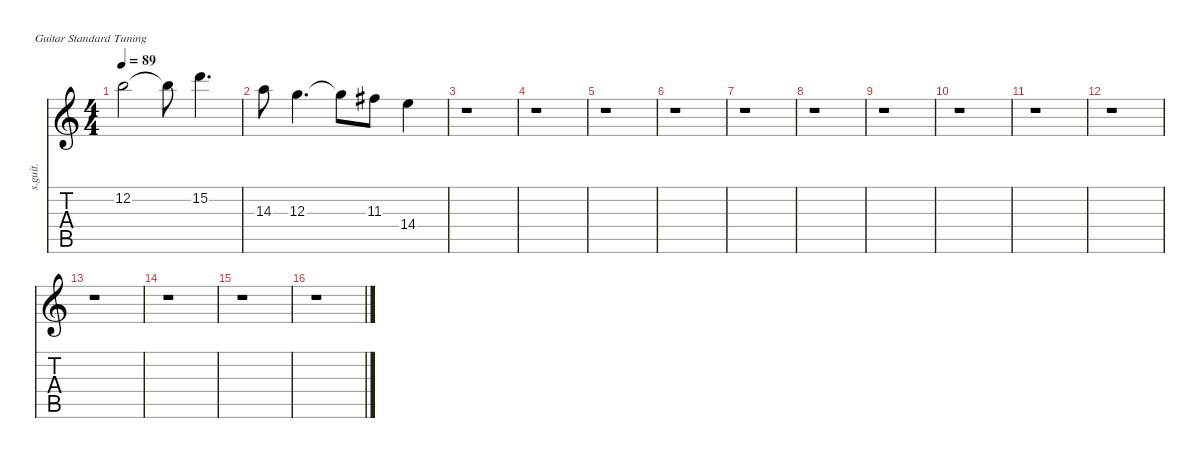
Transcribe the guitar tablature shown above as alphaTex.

\defaultSystemsLayout 4
\hideDynamics
\bracketExtendMode nobrackets
\track ("John Frusciante - Solo Overdub" "s.guit.") {instrument distortionguitar}
\staff {score tabs}
\tuning (E4 B3 G3 D3 A2 E2)
\ts (4 4)
\tempo 89
\clef g2
\ks c
12.2.2{lyrics (0 "") lyrics (1 "") lyrics (2 "") lyrics (3 "") lyrics (4 "") dy f} 12.2{t}.8{lyrics (0 "") lyrics (1 "") lyrics (2 "") lyrics (3 "") lyrics (4 "")} 15.2.4{d lyrics (0 "") lyrics (1 "") lyrics (2 "") lyrics (3 "") lyrics (4 "")} |
14.3.8{lyrics (0 "") lyrics (1 "") lyrics (2 "") lyrics (3 "") lyrics (4 "")} 12.3.4{d lyrics (0 "") lyrics (1 "") lyrics (2 "") lyrics (3 "") lyrics (4 "")} 12.3{t}.8{lyrics (0 "") lyrics (1 "") lyrics (2 "") lyrics (3 "") lyrics (4 "")} 11.3{acc #}.8{lyrics (0 "") lyrics (1 "") lyrics (2 "") lyrics (3 "") lyrics (4 "")} 14.4.4{lyrics (0 "") lyrics (1 "") lyrics (2 "") lyrics (3 "") lyrics (4 "")} |
r.1 |
r.1 |
r.1 |
r.1 |
r.1 |
r.1 |
r.1 |
r.1 |
r.1 |
r.1 |
r.1 |
r.1 |
r.1 |
r.1
